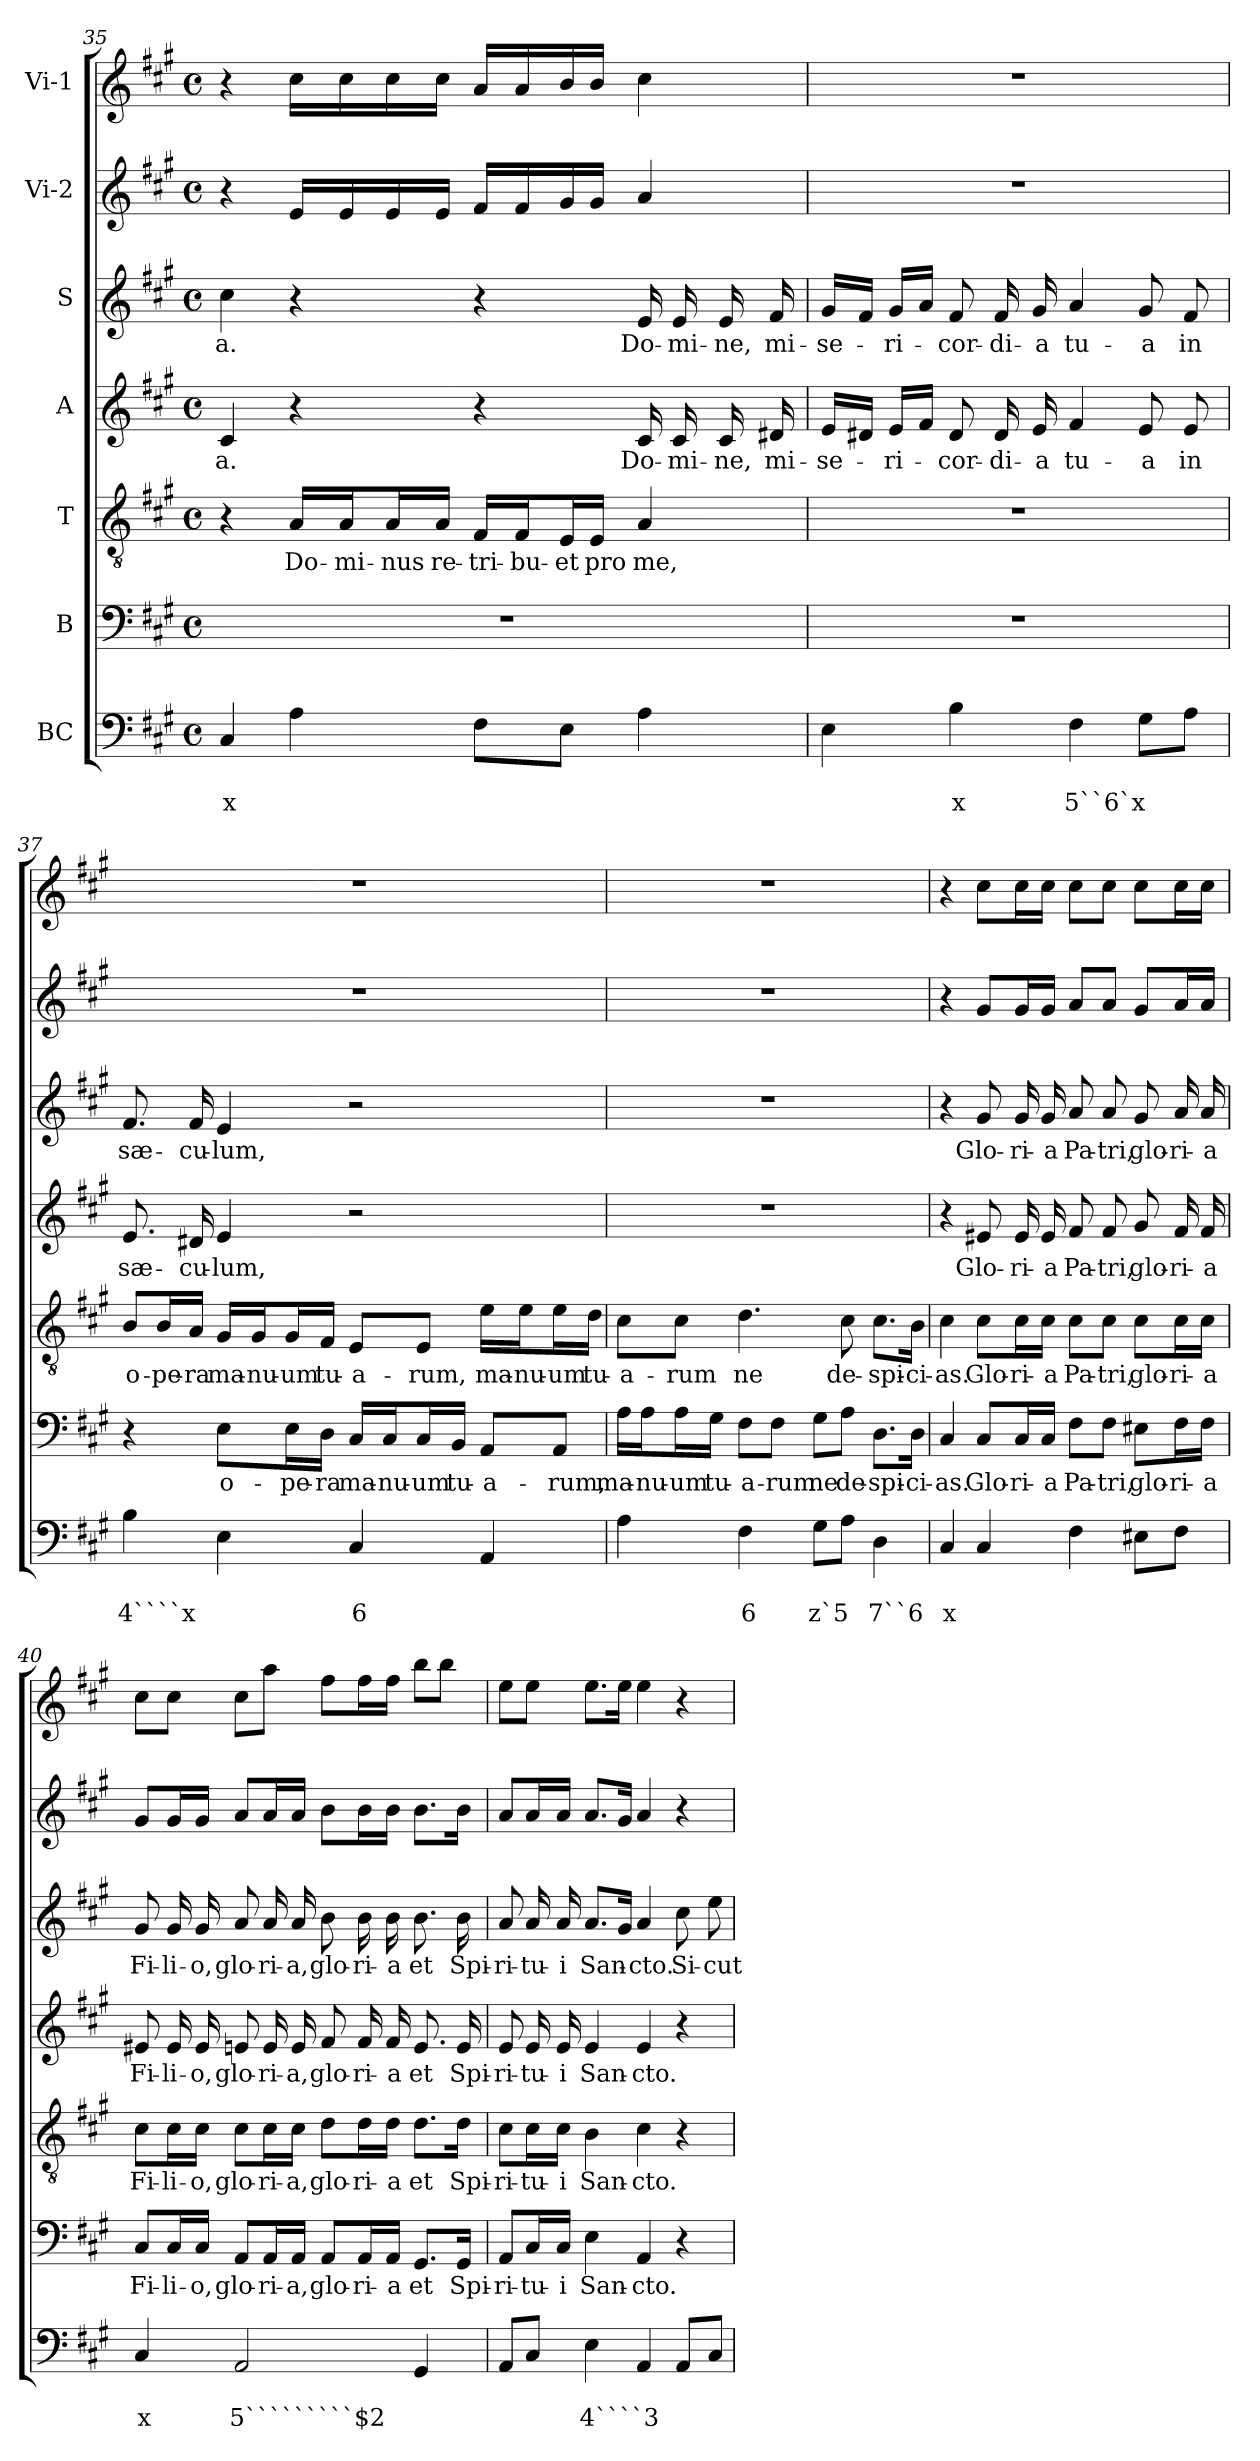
**kern	**text	**text	**kern	**text	**kern	**text	**kern	**text	**kern	**text	**kern	**kern
*part7	*part7	*part7	*part6	*part6	*part5	*part5	*part4	*part4	*part3	*part3	*part2	*part1
*staff7	*staff7	*staff7	*staff6	*staff6	*staff5	*staff5	*staff4	*staff4	*staff3	*staff3	*staff2	*staff1
*I"BC	*	*	*I"B	*	*I"T	*	*I"A	*	*I"S	*	*I"Vi-2	*I"Vi-1
*clefF4	*	*	*clefF4	*	*clefGv2	*	*clefG2	*	*clefG2	*	*clefG2	*clefG2
*k[f#c#g#]	*	*	*k[f#c#g#]	*	*k[f#c#g#]	*	*k[f#c#g#]	*	*k[f#c#g#]	*	*k[f#c#g#]	*k[f#c#g#]
*A:	*	*	*A:	*	*A:	*	*A:	*	*A:	*	*A:	*A:
*M4/4	*	*	*M4/4	*	*M4/4	*	*M4/4	*	*M4/4	*	*M4/4	*M4/4
*met(c)	*	*	*met(c)	*	*met(c)	*	*met(c)	*	*met(c)	*	*met(c)	*met(c)
=35	=35	=35	=35	=35	=35	=35	=35	=35	=35	=35	=35	=35
!	!	!LO:LY:b	!	!	!	!	!	!LO:LY:b	!	!LO:LY:b	!	!
4C#/	.	x	1r	.	4r	.	4c#/	-a.	4cc#\	-a.	4r	4r
!	!	!	!	!	!	!LO:LY:b	!	!	!	!	!	!
4A\	.	.	.	.	16A/LL	Do-	4r	.	4r	.	16e/LL	16cc#\LL
!	!	!	!	!	!	!LO:LY:b	!	!	!	!	!	!
.	.	.	.	.	16A/J	-mi-	.	.	.	.	16e/	16cc#\
!	!	!	!	!	!	!LO:LY:b	!	!	!	!	!	!
.	.	.	.	.	16A/L	-nus	.	.	.	.	16e/	16cc#\
!	!	!	!	!	!	!LO:LY:b	!	!	!	!	!	!
.	.	.	.	.	16A/JJ	re-	.	.	.	.	16e/JJ	16cc#\JJ
!	!	!	!	!	!	!LO:LY:b	!	!	!	!	!	!
8F#\L	.	.	.	.	16F#/LL	-tri-	4r	.	4r	.	16f#/LL	16a/LL
!	!	!	!	!	!	!LO:LY:b	!	!	!	!	!	!
.	.	.	.	.	16F#/J	-bu-	.	.	.	.	16f#/	16a/
!	!	!	!	!	!	!LO:LY:b	!	!	!	!	!	!
8E\J	.	.	.	.	16E/L	-et	.	.	.	.	16g#/	16b/
!	!	!	!	!	!	!LO:LY:b	!	!	!	!	!	!
.	.	.	.	.	16E/JJ	pro	.	.	.	.	16g#/JJ	16b/JJ
!	!	!	!	!	!	!LO:LY:b	!	!LO:LY:b	!	!LO:LY:b	!	!
4A\	.	.	.	.	4A/	me,	16c#/	Do-	16e/	Do-	4a/	4cc#\
!	!	!	!	!	!	!	!	!LO:LY:b	!	!LO:LY:b	!	!
.	.	.	.	.	.	.	16c#/	-mi-	16e/	-mi-	.	.
!	!	!	!	!	!	!	!	!LO:LY:b	!	!LO:LY:b	!	!
.	.	.	.	.	.	.	16c#/	-ne,	16e/	-ne,	.	.
!	!	!	!	!	!	!	!	!LO:LY:b	!	!LO:LY:b	!	!
.	.	.	.	.	.	.	16d#X/	mi-	16f#/	mi-	.	.
!!LO:LB:g=z
=36	=36	=36	=36	=36	=36	=36	=36	=36	=36	=36	=36	=36
!	!	!	!	!	!	!	!	!LO:LY:b	!	!LO:LY:b	!	!
4E\	.	.	1r	.	1r	.	16e/LL	-se-	16g#/LL	-se-	1r	1r
.	.	.	.	.	.	.	16d#X/JJ	.	16f#/JJ	.	.	.
!	!	!	!	!	!	!	!	!LO:LY:b	!	!LO:LY:b	!	!
.	.	.	.	.	.	.	16e/LL	-ri-	16g#/LL	-ri-	.	.
.	.	.	.	.	.	.	16f#/JJ	.	16a/JJ	.	.	.
!	!	!LO:LY:b	!	!	!	!	!	!LO:LY:b	!	!LO:LY:b	!	!
4B\	.	x	.	.	.	.	8d#/	-cor-	8f#/	-cor-	.	.
!	!	!	!	!	!	!	!	!LO:LY:b	!	!LO:LY:b	!	!
.	.	.	.	.	.	.	16d#/	-di-	16f#/	-di-	.	.
!	!	!	!	!	!	!	!	!LO:LY:b	!	!LO:LY:b	!	!
.	.	.	.	.	.	.	16e/	-a	16g#/	-a	.	.
!	!	!LO:LY:b	!	!	!	!	!	!LO:LY:b	!	!LO:LY:b	!	!
4F#\	.	5``6`x	.	.	.	.	4f#/	tu-	4a/	tu-	.	.
!	!	!	!	!	!	!	!	!LO:LY:b	!	!LO:LY:b	!	!
8G#\L	.	.	.	.	.	.	8e/	-a	8g#/	-a	.	.
!	!	!	!	!	!	!	!	!LO:LY:b	!	!LO:LY:b	!	!
8A\J	.	.	.	.	.	.	8e/	in	8f#/	in	.	.
=37	=37	=37	=37	=37	=37	=37	=37	=37	=37	=37	=37	=37
!	!	!LO:LY:b	!	!	!	!LO:LY:b	!	!LO:LY:b	!	!LO:LY:b	!	!
4B\	.	4````x	4r	.	8B/L	o-	8.e/	sæ-	8.f#/	sæ-	1r	1r
!	!	!	!	!	!	!LO:LY:b	!	!	!	!	!	!
.	.	.	.	.	16B/L	-pe-	.	.	.	.	.	.
!	!	!	!	!	!	!LO:LY:b	!	!LO:LY:b	!	!LO:LY:b	!	!
.	.	.	.	.	16A/JJ	-ra	16d#X/	-cu-	16f#/	-cu-	.	.
!	!	!	!	!LO:LY:b	!	!LO:LY:b	!	!LO:LY:b	!	!LO:LY:b	!	!
4E\	.	.	8E\L	o-	16G#/LL	ma-	4e/	-lum,	4e/	-lum,	.	.
!	!	!	!	!	!	!LO:LY:b	!	!	!	!	!	!
.	.	.	.	.	16G#/J	-nu-	.	.	.	.	.	.
!	!	!	!	!LO:LY:b	!	!LO:LY:b	!	!	!	!	!	!
.	.	.	16E\L	-pe-	16G#/L	-um	.	.	.	.	.	.
!	!	!	!	!LO:LY:b	!	!LO:LY:b	!	!	!	!	!	!
.	.	.	16D\JJ	-ra	16F#/JJ	tu-	.	.	.	.	.	.
!	!	!LO:LY:b	!	!LO:LY:b	!	!LO:LY:b	!	!	!	!	!	!
4C#/	.	6	16C#/LL	ma-	8E/L	-a-	2r	.	2r	.	.	.
!	!	!	!	!LO:LY:b	!	!	!	!	!	!	!	!
.	.	.	16C#/J	-nu-	.	.	.	.	.	.	.	.
!	!	!	!	!LO:LY:b	!	!LO:LY:b	!	!	!	!	!	!
.	.	.	16C#/L	-um	8E/J	-rum,	.	.	.	.	.	.
!	!	!	!	!LO:LY:b	!	!	!	!	!	!	!	!
.	.	.	16BB/JJ	tu-	.	.	.	.	.	.	.	.
!	!	!	!	!LO:LY:b	!	!LO:LY:b	!	!	!	!	!	!
4AA/	.	.	8AA/L	-a-	16e\LL	ma-	.	.	.	.	.	.
!	!	!	!	!	!	!LO:LY:b	!	!	!	!	!	!
.	.	.	.	.	16e\J	-nu-	.	.	.	.	.	.
!	!	!	!	!LO:LY:b	!	!LO:LY:b	!	!	!	!	!	!
.	.	.	8AA/J	-rum,	16e\L	-um	.	.	.	.	.	.
!	!	!	!	!	!	!LO:LY:b	!	!	!	!	!	!
.	.	.	.	.	16d\JJ	tu-	.	.	.	.	.	.
=38	=38	=38	=38	=38	=38	=38	=38	=38	=38	=38	=38	=38
!	!	!	!	!LO:LY:b	!	!LO:LY:b	!	!	!	!	!	!
4A\	.	.	16A\LL	ma-	8c#\L	-a-	1r	.	1r	.	1r	1r
!	!	!	!	!LO:LY:b	!	!	!	!	!	!	!	!
.	.	.	16A\J	-nu-	.	.	.	.	.	.	.	.
!	!	!	!	!LO:LY:b	!	!LO:LY:b	!	!	!	!	!	!
.	.	.	16A\L	-um	8c#\J	-rum	.	.	.	.	.	.
!	!	!	!	!LO:LY:b	!	!	!	!	!	!	!	!
.	.	.	16G#\JJ	tu-	.	.	.	.	.	.	.	.
!	!	!LO:LY:b	!	!LO:LY:b	!	!LO:LY:b	!	!	!	!	!	!
4F#\	.	6	8F#\L	-a-	4.d\	ne	.	.	.	.	.	.
!	!	!	!	!LO:LY:b	!	!	!	!	!	!	!	!
.	.	.	8F#\J	-rum	.	.	.	.	.	.	.	.
!	!	!LO:LY:b	!	!LO:LY:b	!	!	!	!	!	!	!	!
8G#\L	.	z`5	8G#\L	ne	.	.	.	.	.	.	.	.
!	!	!	!	!LO:LY:b	!	!LO:LY:b	!	!	!	!	!	!
8A\J	.	.	8A\J	de-	8c#\	de-	.	.	.	.	.	.
!	!	!LO:LY:b	!	!LO:LY:b	!	!LO:LY:b	!	!	!	!	!	!
4D\	.	7``6	8.D\L	-spi-	8.c#\L	-spi-	.	.	.	.	.	.
!	!	!	!	!LO:LY:b	!	!LO:LY:b	!	!	!	!	!	!
.	.	.	16D\Jk	-ci-	16B\Jk	-ci-	.	.	.	.	.	.
!!LO:PB:g=z
=39	=39	=39	=39	=39	=39	=39	=39	=39	=39	=39	=39	=39
!	!	!LO:LY:b	!	!LO:LY:b	!	!LO:LY:b	!	!	!	!	!	!
4C#/	.	x	4C#/	-as.	4c#\	-as.	4r	.	4r	.	4r	4r
!	!	!	!	!LO:LY:b	!	!LO:LY:b	!	!LO:LY:b	!	!LO:LY:b	!	!
4C#/	.	.	8C#/L	Glo-	8c#\L	Glo-	8e#X/	Glo-	8g#/	Glo-	8g#/L	8cc#\L
!	!	!	!	!LO:LY:b	!	!LO:LY:b	!	!LO:LY:b	!	!LO:LY:b	!	!
.	.	.	16C#/L	-ri-	16c#\L	-ri-	16e#/	-ri-	16g#/	-ri-	16g#/L	16cc#\L
!	!	!	!	!LO:LY:b	!	!LO:LY:b	!	!LO:LY:b	!	!LO:LY:b	!	!
.	.	.	16C#/JJ	-a	16c#\JJ	-a	16e#/	-a	16g#/	-a	16g#/JJ	16cc#\JJ
!	!	!	!	!LO:LY:b	!	!LO:LY:b	!	!LO:LY:b	!	!LO:LY:b	!	!
4F#\	.	.	8F#\L	Pa-	8c#\L	Pa-	8f#/	Pa-	8a/	Pa-	8a/L	8cc#\L
!	!	!	!	!LO:LY:b	!	!LO:LY:b	!	!LO:LY:b	!	!LO:LY:b	!	!
.	.	.	8F#\J	-tri,	8c#\J	-tri,	8f#/	-tri,	8a/	-tri,	8a/J	8cc#\J
!	!	!	!	!LO:LY:b	!	!LO:LY:b	!	!LO:LY:b	!	!LO:LY:b	!	!
8E#X\L	.	.	8E#X\L	glo-	8c#\L	glo-	8g#/	glo-	8g#/	glo-	8g#/L	8cc#\L
!	!	!	!	!LO:LY:b	!	!LO:LY:b	!	!LO:LY:b	!	!LO:LY:b	!	!
8F#\J	.	.	16F#\L	-ri-	16c#\L	-ri-	16f#/	-ri-	16a/	-ri-	16a/L	16cc#\L
!	!	!	!	!LO:LY:b	!	!LO:LY:b	!	!LO:LY:b	!	!LO:LY:b	!	!
.	.	.	16F#\JJ	-a	16c#\JJ	-a	16f#/	-a	16a/	-a	16a/JJ	16cc#\JJ
=40	=40	=40	=40	=40	=40	=40	=40	=40	=40	=40	=40	=40
!	!	!LO:LY:b	!	!LO:LY:b	!	!LO:LY:b	!	!LO:LY:b	!	!LO:LY:b	!	!
4C#/	.	x	8C#/L	Fi-	8c#\L	Fi-	8e#X/	Fi-	8g#/	Fi-	8g#/L	8cc#\L
!	!	!	!	!LO:LY:b	!	!LO:LY:b	!	!LO:LY:b	!	!LO:LY:b	!	!
.	.	.	16C#/L	-li-	16c#\L	-li-	16e#/	-li-	16g#/	-li-	16g#/L	8cc#\J
!	!	!	!	!LO:LY:b	!	!LO:LY:b	!	!LO:LY:b	!	!LO:LY:b	!	!
.	.	.	16C#/JJ	-o,	16c#\JJ	-o,	16e#/	-o,	16g#/	-o,	16g#/JJ	.
!	!	!LO:LY:b	!	!LO:LY:b	!	!LO:LY:b	!	!LO:LY:b	!	!LO:LY:b	!	!
2AA/	.	5`````````$2	8AA/L	glo-	8c#\L	glo-	8en/	glo-	8a/	glo-	8a/L	8cc#\L
!	!	!	!	!LO:LY:b	!	!LO:LY:b	!	!LO:LY:b	!	!LO:LY:b	!	!
.	.	.	16AA/L	-ri-	16c#\L	-ri-	16e/	-ri-	16a/	-ri-	16a/L	8aa\J
!	!	!	!	!LO:LY:b	!	!LO:LY:b	!	!LO:LY:b	!	!LO:LY:b	!	!
.	.	.	16AA/JJ	-a,	16c#\JJ	-a,	16e/	-a,	16a/	-a,	16a/JJ	.
!	!	!	!	!LO:LY:b	!	!LO:LY:b	!	!LO:LY:b	!	!LO:LY:b	!	!
.	.	.	8AA/L	glo-	8d\L	glo-	8f#/	glo-	8b\	glo-	8b\L	8ff#\L
!	!	!	!	!LO:LY:b	!	!LO:LY:b	!	!LO:LY:b	!	!LO:LY:b	!	!
.	.	.	16AA/L	-ri-	16d\L	-ri-	16f#/	-ri-	16b\	-ri-	16b\L	16ff#\L
!	!	!	!	!LO:LY:b	!	!LO:LY:b	!	!LO:LY:b	!	!LO:LY:b	!	!
.	.	.	16AA/JJ	-a	16d\JJ	-a	16f#/	-a	16b\	-a	16b\JJ	16ff#\JJ
!	!	!	!	!LO:LY:b	!	!LO:LY:b	!	!LO:LY:b	!	!LO:LY:b	!	!
4GG#/	.	.	8.GG#/L	et	8.d\L	et	8.e/	et	8.b\	et	8.b\L	8bb\L
.	.	.	.	.	.	.	.	.	.	.	.	8bb\J
!	!	!	!	!LO:LY:b	!	!LO:LY:b	!	!LO:LY:b	!	!LO:LY:b	!	!
.	.	.	16GG#/Jk	Spi-	16d\Jk	Spi-	16e/	Spi-	16b\	Spi-	16b\Jk	.
=41	=41	=41	=41	=41	=41	=41	=41	=41	=41	=41	=41	=41
!	!	!	!	!LO:LY:b	!	!LO:LY:b	!	!LO:LY:b	!	!LO:LY:b	!	!
8AA/L	.	.	8AA/L	-ri-	8c#\L	-ri-	8e/	-ri-	8a/	-ri-	8a/L	8ee\L
!	!	!	!	!LO:LY:b	!	!LO:LY:b	!	!LO:LY:b	!	!LO:LY:b	!	!
8C#/J	.	.	16C#/L	-tu-	16c#\L	-tu-	16e/	-tu-	16a/	-tu-	16a/L	8ee\J
!	!	!	!	!LO:LY:b	!	!LO:LY:b	!	!LO:LY:b	!	!LO:LY:b	!	!
.	.	.	16C#/JJ	-i	16c#\JJ	-i	16e/	-i	16a/	-i	16a/JJ	.
!	!	!LO:LY:b	!	!LO:LY:b	!	!LO:LY:b	!	!LO:LY:b	!	!LO:LY:b	!	!
4E\	.	4````3	4E\	San-	4B\	San-	4e/	San-	8.a/L	San-	8.a/L	8.ee\L
.	.	.	.	.	.	.	.	.	16g#/Jk	.	16g#/Jk	16ee\Jk
!	!	!	!	!LO:LY:b	!	!LO:LY:b	!	!LO:LY:b	!	!LO:LY:b	!	!
4AA/	.	.	4AA/	-cto.	4c#\	-cto.	4e/	-cto.	4a/	-cto.	4a/	4ee\
!	!	!	!	!	!	!	!	!	!	!LO:LY:b	!	!
8AA/L	.	.	4r	.	4r	.	4r	.	8cc#\	Si-	4r	4r
!	!	!	!	!	!	!	!	!	!	!LO:LY:b	!	!
8C#/J	.	.	.	.	.	.	.	.	8ee\	-cut	.	.
=	=	=	=	=	=	=	=	=	=	=	=	=
*-	*-	*-	*-	*-	*-	*-	*-	*-	*-	*-	*-	*-
